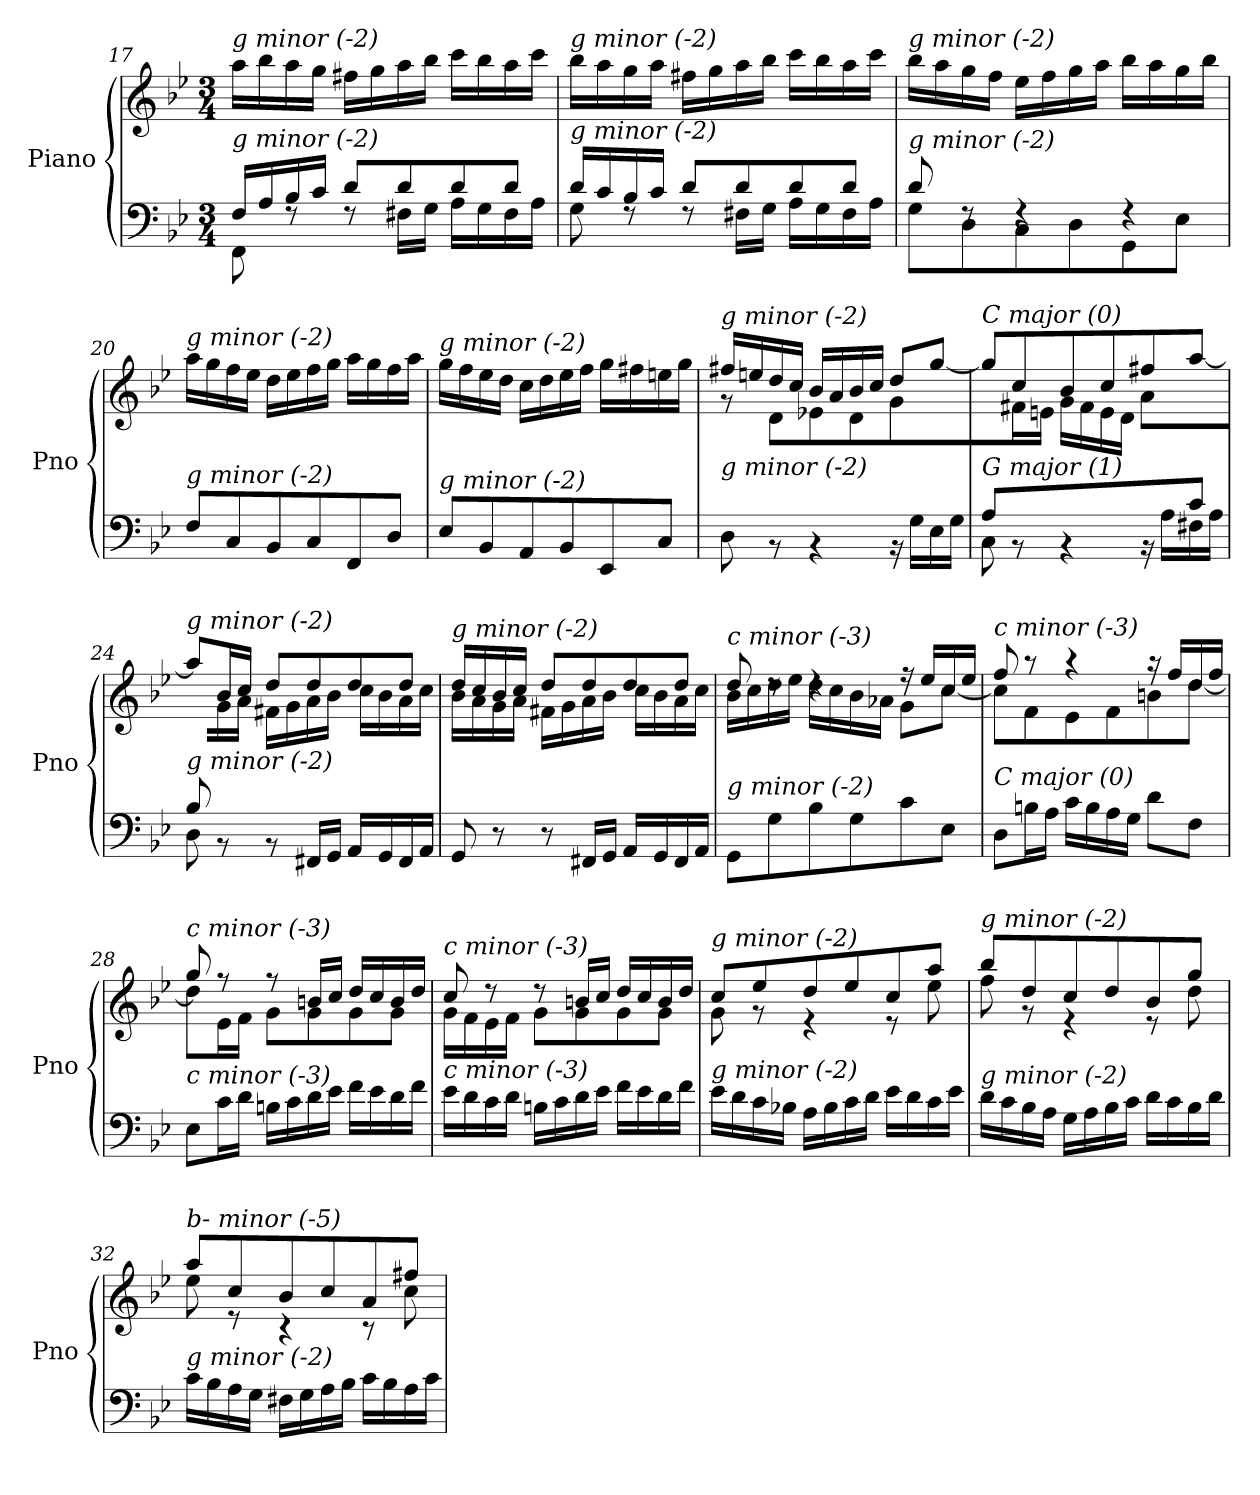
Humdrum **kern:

**kern	**kern
*part1	*part1
*staff2	*staff1
*I"Piano	*
*I'Pno	*
!!LO:LB:g=z
*clefF4	*clefG2
*k[b-e-]	*k[b-e-]
*M3/4	*M3/4
=17	=17
*^	*
!	!	!LO:TX:i:t=g minor (-2)
!LO:TX:i:t=g minor (-2)	!	!
16F/LL	8FF\	16aa\LL
16A/	.	16bb-\
16B-/	8rF	16aa\
16c/JJ	.	16gg\JJ
8d/L	8rF	16ff#X\LL
.	.	16gg\
8d/	16F#X\LL	16aa\
.	16G\JJ	16bb-\JJ
8d/	16A\LL	16ccc\LL
.	16G\	16bb-\
8d/J	16F#\	16aa\
.	16A\JJ	16ccc\JJ
=18	=18	=18
!	!	!LO:TX:i:t=g minor (-2)
!LO:TX:i:t=g minor (-2)	!	!
16d/LL	8G\	16bb-\LL
16c/	.	16aa\
16B-/	8rF	16gg\
16c/JJ	.	16aa\JJ
8d/L	8rF	16ff#X\LL
.	.	16gg\
8d/	16F#X\LL	16aa\
.	16G\JJ	16bb-\JJ
8d/	16A\LL	16ccc\LL
.	16G\	16bb-\
8d/J	16F#\	16aa\
.	16A\JJ	16ccc\JJ
=19	=19	=19
!	!	!LO:TX:i:t=g minor (-2)
!LO:TX:i:t=g minor (-2)	!	!
8d/	8G\L	16bb-\LL
.	.	16aa\
8rF	8D\	16gg\
.	.	16ff\JJ
4rF	8C\	16ee-\LL
.	.	16ff\
.	8D\	16gg\
.	.	16aa\JJ
4rF	8GG\	16bb-\LL
.	.	16aa\
.	8E-\J	16gg\
.	.	16bb-\JJ
*v	*v	*
!!LO:PB:g=z
=20	=20
!	!LO:TX:i:t=g minor (-2)
!LO:TX:i:t=g minor (-2)	!
8F/L	16aa\LL
.	16gg\
8C/	16ff\
.	16ee-\JJ
8BB-/	16dd\LL
.	16ee-\
8C/	16ff\
.	16gg\JJ
8FF/	16aa\LL
.	16gg\
8D/J	16ff\
.	16aa\JJ
!!LO:LB:g=z
=21	=21
!	!LO:TX:i:t=g minor (-2)
!LO:TX:i:t=g minor (-2)	!
8E-/L	16gg\LL
.	16ff\
8BB-/	16ee-\
.	16dd\JJ
8AA/	16cc\LL
.	16dd\
8BB-/	16ee-\
.	16ff\JJ
8EE-/	16gg\LL
.	16ff#X\
8C/J	16een\
.	16gg\JJ
=22	=22
*^	*^
!	!	!LO:TX:i:t=g minor (-2)	!
!LO:TX:i:t=g minor (-2)	!	!	!
2ryy	8D\	16ff#X/LL	8rg
.	.	16een/	.
.	8rBB	16dd/	8d\L
.	.	16cc/JJ	.
.	4rBB	16b-/LL	8e-X\
.	.	16a/	.
.	.	16b-/	8d\
.	.	16cc/JJ	.
8ryy	16rBB	8dd/L	8g\
.	16G\LL	.	.
8B-/J	16E-\	[8gg/J	8ryy
.	16G\JJ	.	.
=23	=23	=23	=23
!	!	!LO:TX:i:t=C major (0)	!
!LO:TX:i:t=G major (1)	!	!	!
8A/L	8C\	8gg/L]	8ryy
2ryy	8rBB	8cc/	16f#X\L
.	.	.	16en\JJ
.	4rBB	8b-/	16g\LL
.	.	.	16f#\
.	.	8cc/	16e\
.	.	.	16d\JJ
.	16rBB	8ff#X/	8a\L
.	16A\LL	.	.
8c/J	16F#X\	[8aa/J	8ryy
.	16A\JJ	.	.
!!LO:LB:g=z	!!
=24	=24	=24	=24
!	!	!LO:TX:i:t=g minor (-2)	!
!LO:TX:i:t=g minor (-2)	!	!	!
8B-/L	8D\	8aa/L]	8ryy
2ryy	8rBB	16b-/L	16g\L
.	.	16cc/JJ	16a\JJ
.	8rBB	8dd/L	16f#X\LL
.	.	.	16g\
.	16FF#X/LL	8dd/	16a\
.	16GG/JJ	.	16b-\JJ
.	16AA/LL	8dd/	16cc\LL
.	16GG/	.	16b-\
8ryy	16FF#/	8dd/J	16a\
.	16AA/JJ	.	16cc\JJ
!!LO:LB:g=z	!!
=25	=25	=25	=25
!	!	!LO:TX:i:t=g minor (-2)	!
!LO:TX:i:t=G major (1)	!	!	!
*v	*v	*	*
8GG/	16dd/LL	16b-\LL
.	16cc/	16a\
8r	16b-/	16g\
.	16cc/JJ	16a\JJ
8r	8dd/L	16f#X\LL
.	.	16g\
16FF#X/LL	8dd/	16a\
16GG/JJ	.	16b-\JJ
16AA/LL	8dd/	16cc\LL
16GG/	.	16b-\
16FF#/	8dd/J	16a\
16AA/JJ	.	16cc\JJ
=26	=26	=26
!	!LO:TX:i:t=c minor (-3)	!
!LO:TX:i:t=g minor (-2)	!	!
8GG\L	8dd/	16b-\LL
.	.	16cc\
8G\	8rdd	16dd\
.	.	16ee-\JJ
8B-\	4rdd	16dd\LL
.	.	16cc\
8G\	.	16b-\
.	.	16a-X\JJ
8c\	16r	8g\L
.	16ee-/LL	.
8E-\J	16cc/	[8cc\J
.	16ee-/JJ	.
=27	=27	=27
!	!LO:TX:i:t=c minor (-3)	!
!LO:TX:i:t=C major (0)	!	!
8D\L	8ff/	8cc\L]
16Bn\L	8r	8f\
16A\JJ	.	.
16c\LL	4r	8e-\
16B\	.	.
16A\	.	8f\
16G\JJ	.	.
8d\L	16r	8bn\
.	16ff/LL	.
8F\J	16dd/	[8dd\J
.	16ff/JJ	.
!!LO:LB:g=z	!!
=28	=28	=28
!	!LO:TX:i:t=c minor (-3)	!
!LO:TX:i:t=c minor (-3)	!	!
8E-\L	8gg/	8dd\L]
16c\L	8r	16e-\L
16d\JJ	.	16f\JJ
16Bn\LL	8r	8g\L
16c\	.	.
16d\	16bn/LL	8g\
16e-\JJ	16cc/JJ	.
16f\LL	16dd/LL	8g\
16e-\	16cc/	.
16d\	16b/	8g\J
16f\JJ	16dd/JJ	.
!!LO:LB:g=z	!!
=29	=29	=29
!	!LO:TX:i:t=c minor (-3)	!
!LO:TX:i:t=c minor (-3)	!	!
16e-\LL	8cc/	16g\LL
16d\	.	16f\
16c\	8r	16e-\
16d\JJ	.	16f\JJ
16Bn\LL	8r	8g\L
16c\	.	.
16d\	16bn/LL	8g\
16e-\JJ	16cc/JJ	.
16f\LL	16dd/LL	8g\
16e-\	16cc/	.
16d\	16b/	8g\J
16f\JJ	16dd/JJ	.
=30	=30	=30
!	!LO:TX:i:t=g minor (-2)	!
!LO:TX:i:t=g minor (-2)	!	!
16e-\LL	8cc/L	8g\
16d\	.	.
16c\	8ee-/	8r
16B-X\JJ	.	.
16A\LL	8dd/	4r
16B-\	.	.
16c\	8ee-/	.
16d\JJ	.	.
16e-\LL	8cc/	8r
16d\	.	.
16c\	8aa/J	8ee-\
16e-\JJ	.	.
=31	=31	=31
!	!LO:TX:i:t=g minor (-2)	!
!LO:TX:i:t=g minor (-2)	!	!
16d\LL	8bb-/L	8ff\
16c\	.	.
16B-\	8dd/	8r
16A\JJ	.	.
16G\LL	8cc/	4r
16A\	.	.
16B-\	8dd/	.
16c\JJ	.	.
16d\LL	8b-/	8r
16c\	.	.
16B-\	8gg/J	8dd\
16d\JJ	.	.
!!LO:PB:g=z	!!
=32	=32	=32
!	!LO:TX:i:t=b- minor (-5)	!
!LO:TX:i:t=g minor (-2)	!	!
16c\LL	8aa/L	8ee-\
16B-\	.	.
16A\	8cc/	8r
16G\JJ	.	.
16F#X\LL	8b-/	4r
16G\	.	.
16A\	8cc/	.
16B-\JJ	.	.
16c\LL	8a/	8r
16B-\	.	.
16A\	8ff#X/J	8cc\
16c\JJ	.	.
*	*v	*v
=	=
*-	*-
